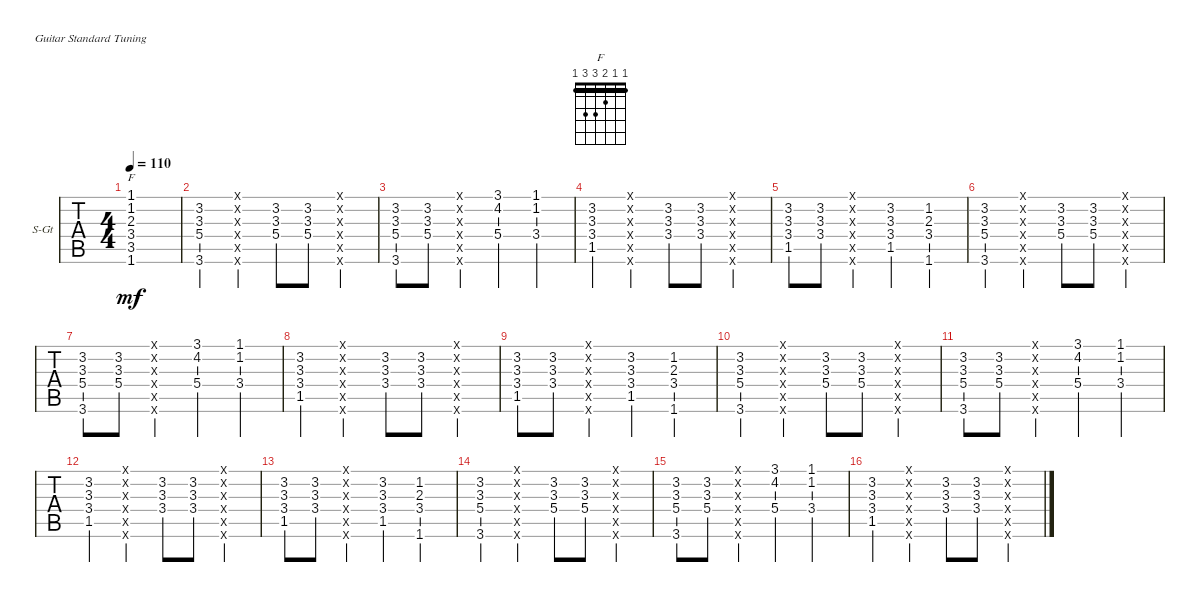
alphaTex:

\defaultSystemsLayout 4
\bracketExtendMode groupsimilarinstruments
\firstSystemTrackNameOrientation horizontal
\otherSystemsTrackNameOrientation horizontal
\track ("Steel Guitar" "S-Gt") {instrument acousticguitarsteel}
\staff {tabs}
\tuning (E4 B3 G3 D3 A2 E2)
\chord ("F" 1 1 2 3 3 1) {barre (1 1)}
\ts (4 4)
\tempo 110
\clef g2
\ks c
(1.6 3.5 3.4 2.3 1.2 1.1).1{ch "F" dy mf} |
(3.6 5.4 3.3 3.2).4 (0.3{x} 0.4{x} 0.5{x} 0.6{x} 0.2{x} 0.1{x}).4 (3.2 3.3 5.4).8 (3.2 3.3 5.4).8 (0.1{x} 0.2{x} 0.4{x} 0.3{x} 0.5{x} 0.6{x}).4 |
(3.2 3.3 5.4 3.6).8 (3.2 3.3 5.4).8 (5.4{x} 4.2{x} 3.1{x} 0.3{x} 0.5{x} 0.6{x}).4 (5.4 4.2 3.1).4 (3.4 1.2 1.1).4 |
(1.5 3.4 3.3 3.2).4 (0.1{x} 0.2{x} 0.3{x} 0.4{x} 0.5{x} 0.6{x}).4 (3.3 3.4 3.2).8 (3.2 3.3 3.4).8 (0.1{x} 0.2{x} 0.3{x} 0.4{x} 0.6{x} 0.5{x}).4 |
(1.5 3.4 3.3 3.2).8 (3.4 3.3 3.2).8 (3.2{x} 3.4{x} 3.3{x} 1.5{x} 0.1{x} 0.6{x}).4 (3.4 3.3 3.2 1.5).4 (1.6 3.4 2.3 1.2).4 |
(3.6 5.4 3.3 3.2).4 (0.3{x} 0.4{x} 0.5{x} 0.6{x} 0.2{x} 0.1{x}).4 (3.2 3.3 5.4).8 (3.2 3.3 5.4).8 (0.1{x} 0.2{x} 0.4{x} 0.3{x} 0.5{x} 0.6{x}).4 |
(3.2 3.3 5.4 3.6).8 (3.2 3.3 5.4).8 (5.4{x} 4.2{x} 3.1{x} 0.3{x} 0.5{x} 0.6{x}).4 (5.4 4.2 3.1).4 (3.4 1.2 1.1).4 |
(1.5 3.4 3.3 3.2).4 (0.1{x} 0.2{x} 0.3{x} 0.4{x} 0.5{x} 0.6{x}).4 (3.3 3.4 3.2).8 (3.2 3.3 3.4).8 (0.1{x} 0.2{x} 0.3{x} 0.4{x} 0.6{x} 0.5{x}).4 |
(1.5 3.4 3.3 3.2).8 (3.4 3.3 3.2).8 (3.2{x} 3.4{x} 3.3{x} 1.5{x} 0.1{x} 0.6{x}).4 (3.4 3.3 3.2 1.5).4 (1.6 3.4 2.3 1.2).4 |
(3.6 5.4 3.3 3.2).4 (0.3{x} 0.4{x} 0.5{x} 0.6{x} 0.2{x} 0.1{x}).4 (3.2 3.3 5.4).8 (3.2 3.3 5.4).8 (0.1{x} 0.2{x} 0.4{x} 0.3{x} 0.5{x} 0.6{x}).4 |
(3.2 3.3 5.4 3.6).8 (3.2 3.3 5.4).8 (5.4{x} 4.2{x} 3.1{x} 0.3{x} 0.5{x} 0.6{x}).4 (5.4 4.2 3.1).4 (3.4 1.2 1.1).4 |
(1.5 3.4 3.3 3.2).4 (0.1{x} 0.2{x} 0.3{x} 0.4{x} 0.5{x} 0.6{x}).4 (3.3 3.4 3.2).8 (3.2 3.3 3.4).8 (0.1{x} 0.2{x} 0.3{x} 0.4{x} 0.6{x} 0.5{x}).4 |
(1.5 3.4 3.3 3.2).8 (3.4 3.3 3.2).8 (3.2{x} 3.4{x} 3.3{x} 1.5{x} 0.1{x} 0.6{x}).4 (3.4 3.3 3.2 1.5).4 (1.6 3.4 2.3 1.2).4 |
(3.6 5.4 3.3 3.2).4 (0.3{x} 0.4{x} 0.5{x} 0.6{x} 0.2{x} 0.1{x}).4 (3.2 3.3 5.4).8 (3.2 3.3 5.4).8 (0.1{x} 0.2{x} 0.4{x} 0.3{x} 0.5{x} 0.6{x}).4 |
(3.2 3.3 5.4 3.6).8 (3.2 3.3 5.4).8 (5.4{x} 4.2{x} 3.1{x} 0.3{x} 0.5{x} 0.6{x}).4 (5.4 4.2 3.1).4 (3.4 1.2 1.1).4 |
(1.5 3.4 3.3 3.2).4 (0.1{x} 0.2{x} 0.3{x} 0.4{x} 0.5{x} 0.6{x}).4 (3.3 3.4 3.2).8 (3.2 3.3 3.4).8 (0.1{x} 0.2{x} 0.3{x} 0.4{x} 0.6{x} 0.5{x}).4
